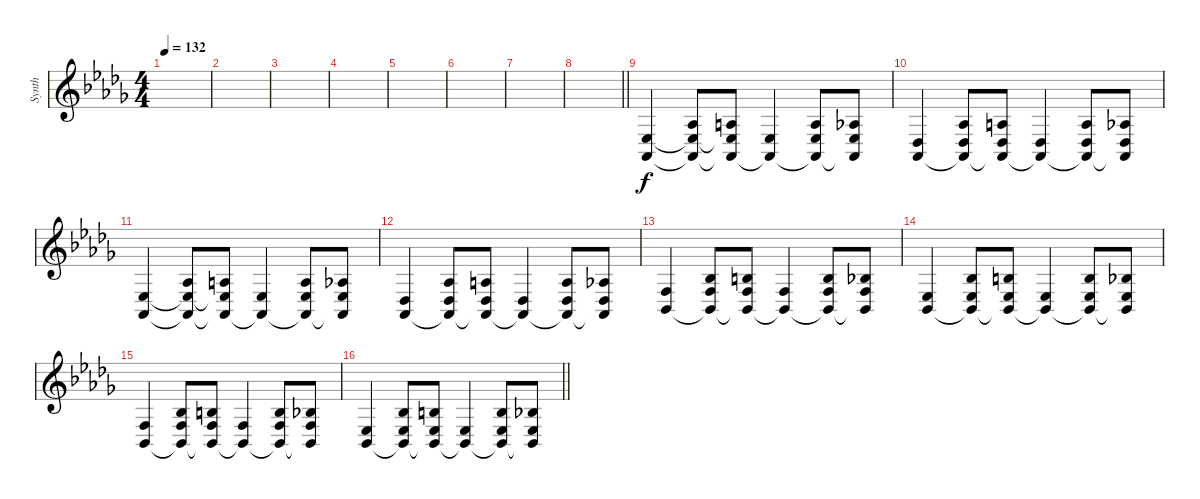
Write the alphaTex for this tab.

\track ("Synth" "Synth") {instrument choiraahs}
\staff {score}
\tuning (E4 B3 G3 D3 A2 E2) {hide}
\ts (4 4)
\tempo 132
\clef g2
\ks db
|
|
|
|
|
|
|
\barLineRight lightlight
|
(1.4 4.6).4 (1.3 1.4{t} 4.6{t}).8 (2.3 1.4{t} 4.6{t}).8 (1.4 4.6{t}).4 (2.3 1.4 4.6{t}).8 (1.3 1.4 4.6{t}).8 |
(4.5 4.6).4 (1.3 4.5 4.6{t}).8 (2.3 4.5 4.6{t}).8 (4.5 4.6{t}).4 (2.3 4.5 4.6{t}).8 (1.3 4.5 4.6{t}).8 |
(1.4 4.6).4 (1.3 1.4{t} 4.6{t}).8 (2.3 1.4{t} 4.6{t}).8 (1.4 4.6{t}).4 (2.3 1.4 4.6{t}).8 (1.3 1.4 4.6{t}).8 |
(4.5 4.6).4 (1.3 4.5 4.6{t}).8 (2.3 4.5 4.6{t}).8 (4.5 4.6{t}).4 (2.3 4.5 4.6{t}).8 (1.3 4.5 4.6{t}).8 |
(3.4 1.5).4 (3.3 3.4 1.5{t}).8 (0.2 3.4 1.5{t}).8 (3.4 1.5{t}).4 (0.2 3.4 1.5{t}).8 (3.3 3.4 1.5{t}).8 |
(1.4 1.5).4 (3.3 1.4 1.5{t}).8 (0.2 1.4 1.5{t}).8 (1.4 1.5{t}).4 (0.2 1.4 1.5{t}).8 (3.3 1.4 1.5{t}).8 |
(3.4 1.5).4 (3.3 3.4 1.5{t}).8 (0.2 3.4 1.5{t}).8 (3.4 1.5{t}).4 (0.2 3.4 1.5{t}).8 (3.3 3.4 1.5{t}).8 |
\barLineRight lightlight
(1.4 1.5).4 (3.3 1.4 1.5{t}).8 (0.2 1.4 1.5{t}).8 (1.4 1.5{t}).4 (0.2 1.4 1.5{t}).8 (3.3 1.4 1.5{t}).8
